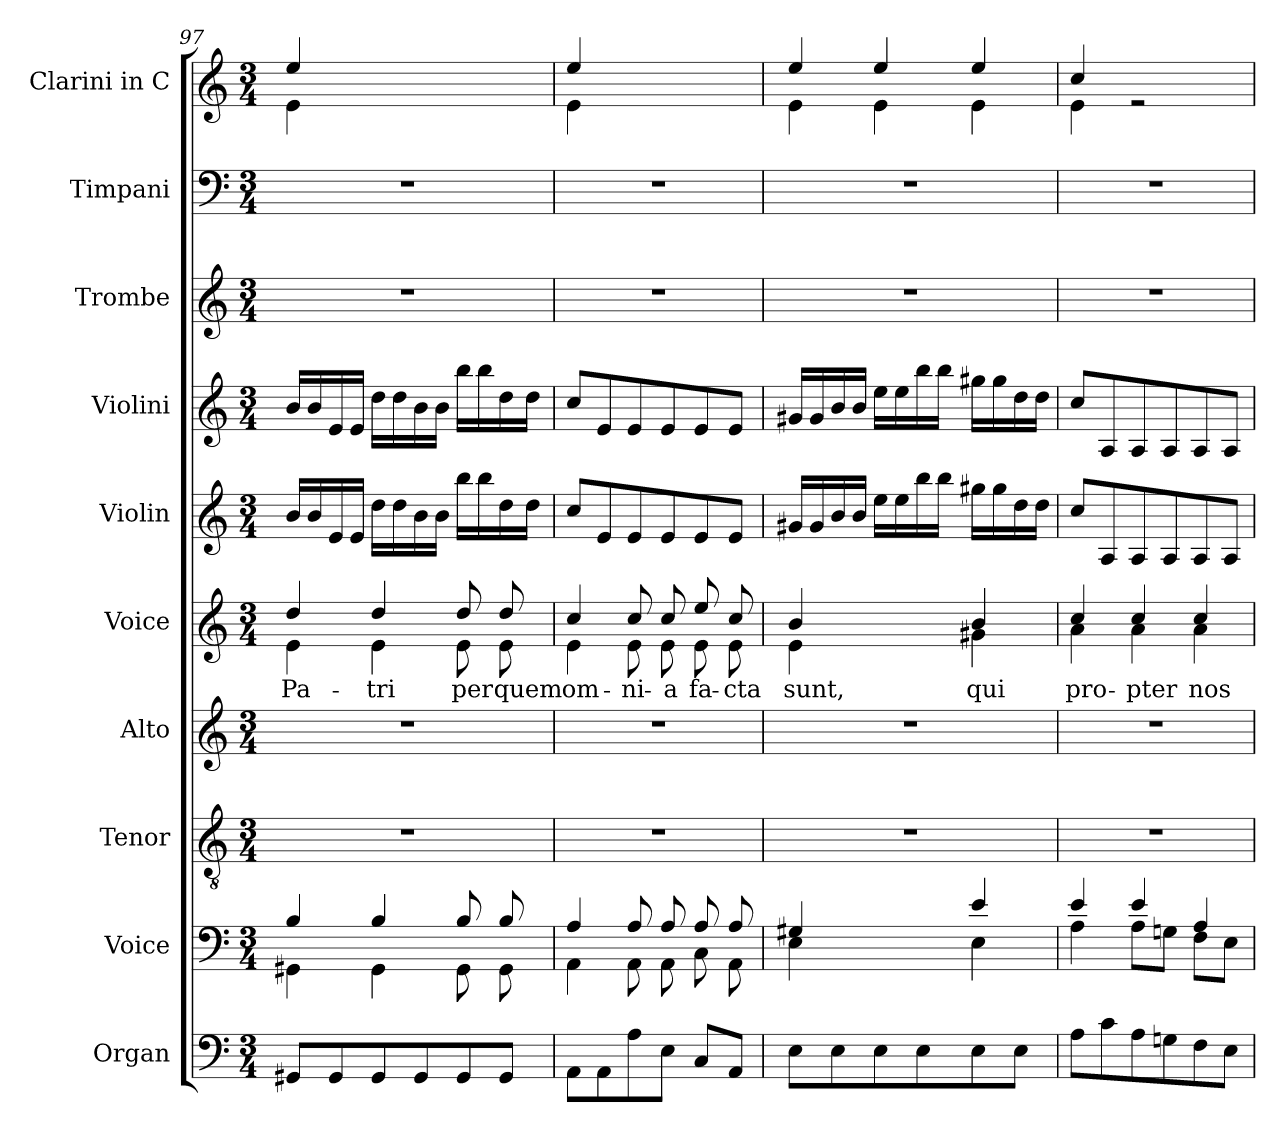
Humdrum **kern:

**kern	**kern	**kern	**kern	**kern	**text	**kern	**kern	**kern	**kern	**kern
*part10	*part9	*part8	*part7	*part6	*part6	*part5	*part4	*part3	*part2	*part1
*staff10	*staff9	*staff8	*staff7	*staff6	*staff6	*staff5	*staff4	*staff3	*staff2	*staff1
*I"Organ	*I"Voice	*I"Tenor	*I"Alto	*I"Voice	*	*I"Violin	*I"Violini	*I"Trombe	*I"Timpani	*I"Clarini in C
*	*	*	*	*	*	*I'Vln	*I'Vln	*I'T	*I'Timp	*I'C
*clefF4	*clefF4	*clefGv2	*clefG2	*clefG2	*	*clefG2	*clefG2	*clefG2	*clefF4	*clefG2
*k[]	*k[]	*k[]	*k[]	*k[]	*	*k[]	*k[]	*k[]	*k[]	*k[]
*M3/4	*M3/4	*M3/4	*M3/4	*M3/4	*	*M3/4	*M3/4	*M3/4	*M3/4	*M3/4
=97	=97	=97	=97	=97	=97	=97	=97	=97	=97	=97
*	*^	*	*	*	*	*	*	*	*	*
!	!	!	!	!	!	!LO:LY:b	!	!	!	!	!
*	*	*	*	*	*^	*	*	*	*	*	*^
8GG#X/L	4B/	4GG#X\	2.r	2.r	4dd/	4e\	Pa-	16b/LL	16b/LL	2.r	2.r	4ee/	4e\
.	.	.	.	.	.	.	.	16b/	16b/	.	.	.	.
8GG#/	.	.	.	.	.	.	.	16e/	16e/	.	.	.	.
.	.	.	.	.	.	.	.	16e/JJ	16e/JJ	.	.	.	.
!	!	!	!	!	!	!	!LO:LY:b	!	!	!	!	!	!
8GG#/	4B/	4GG#\	.	.	4dd/	4e\	-tri	16dd\LL	16dd\LL	.	.	2reyy	2ryy
.	.	.	.	.	.	.	.	16dd\	16dd\	.	.	.	.
8GG#/	.	.	.	.	.	.	.	16b\	16b\	.	.	.	.
.	.	.	.	.	.	.	.	16b\JJ	16b\JJ	.	.	.	.
!	!	!	!	!	!	!	!LO:LY:b	!	!	!	!	!	!
8GG#/	8B/	8GG#\	.	.	8dd/	8e\	per	16bb\LL	16bb\LL	.	.	.	.
.	.	.	.	.	.	.	.	16bb\	16bb\	.	.	.	.
!	!	!	!	!	!	!	!LO:LY:b	!	!	!	!	!	!
8GG#/J	8B/	8GG#\	.	.	8dd/	8e\	quem	16dd\	16dd\	.	.	.	.
.	.	.	.	.	.	.	.	16dd\JJ	16dd\JJ	.	.	.	.
!!LO:LB:g=z	!!
=98	=98	=98	=98	=98	=98	=98	=98	=98	=98	=98	=98	=98	=98
!	!	!	!	!	!	!	!LO:LY:b	!	!	!	!	!	!
8AA\L	4A/	4AA\	2.r	2.r	4cc/	4e\	om-	8cc/L	8cc/L	2.r	2.r	4ee/	4e\
8AA\	.	.	.	.	.	.	.	8e/	8e/	.	.	.	.
!	!	!	!	!	!	!	!LO:LY:b	!	!	!	!	!	!
8A\	8A/	8AA\	.	.	8cc/	8e\	-ni-	8e/	8e/	.	.	2reyy	2ryy
!	!	!	!	!	!	!	!LO:LY:b	!	!	!	!	!	!
8E\J	8A/	8AA\	.	.	8cc/	8e\	-a	8e/	8e/	.	.	.	.
!	!	!	!	!	!	!	!LO:LY:b	!	!	!	!	!	!
8C/L	8A/	8C\	.	.	8ee/	8e\	fa-	8e/	8e/	.	.	.	.
!	!	!	!	!	!	!	!LO:LY:b	!	!	!	!	!	!
8AA/J	8A/	8AA\	.	.	8cc/	8e\	-cta	8e/J	8e/J	.	.	.	.
=99	=99	=99	=99	=99	=99	=99	=99	=99	=99	=99	=99	=99	=99
!	!	!	!	!	!	!	!LO:LY:b	!	!	!	!	!	!
8E\L	4G#X/	4E\	2.r	2.r	4b/	4e\	sunt,	16g#X/LL	16g#X/LL	2.r	2.r	4ee/	4e\
.	.	.	.	.	.	.	.	16g#/	16g#/	.	.	.	.
8E\	.	.	.	.	.	.	.	16b/	16b/	.	.	.	.
.	.	.	.	.	.	.	.	16b/JJ	16b/JJ	.	.	.	.
8E\	4rGGyy	4ryy	.	.	4reyy	4ryy	.	16ee\LL	16ee\LL	.	.	4ee/	4e\
.	.	.	.	.	.	.	.	16ee\	16ee\	.	.	.	.
8E\	.	.	.	.	.	.	.	16bb\	16bb\	.	.	.	.
.	.	.	.	.	.	.	.	16bb\JJ	16bb\JJ	.	.	.	.
!	!	!	!	!	!	!	!LO:LY:b	!	!	!	!	!	!
8E\	4e/	4E\	.	.	4b/	4g#X\	qui	16gg#X\LL	16gg#X\LL	.	.	4ee/	4e\
.	.	.	.	.	.	.	.	16gg#\	16gg#\	.	.	.	.
8E\J	.	.	.	.	.	.	.	16dd\	16dd\	.	.	.	.
.	.	.	.	.	.	.	.	16dd\JJ	16dd\JJ	.	.	.	.
=100	=100	=100	=100	=100	=100	=100	=100	=100	=100	=100	=100	=100	=100
!	!	!	!	!	!	!	!LO:LY:b	!	!	!	!	!	!
8A\L	4e/	4A\	2.r	2.r	4cc/	4a\	pro-	8cc/L	8cc/L	2.r	2.r	4cc/	4e\
8c\	.	.	.	.	.	.	.	8A/	8A/	.	.	.	.
!	!	!	!	!	!	!	!LO:LY:b	!	!	!	!	!	!
8A\	4e/	8A\L	.	.	4cc/	4a\	-pter	8A/	8A/	.	.	2re	2ryy
8Gn\	.	8Gn\J	.	.	.	.	.	8A/	8A/	.	.	.	.
!	!	!	!	!	!	!	!LO:LY:b	!	!	!	!	!	!
8F\	4A/	8F\L	.	.	4cc/	4a\	nos	8A/	8A/	.	.	.	.
8E\J	.	8E\J	.	.	.	.	.	8A/J	8A/J	.	.	.	.
*	*v	*v	*	*	*v	*v	*	*	*	*	*	*v	*v
=	=	=	=	=	=	=	=	=	=	=
*-	*-	*-	*-	*-	*-	*-	*-	*-	*-	*-
